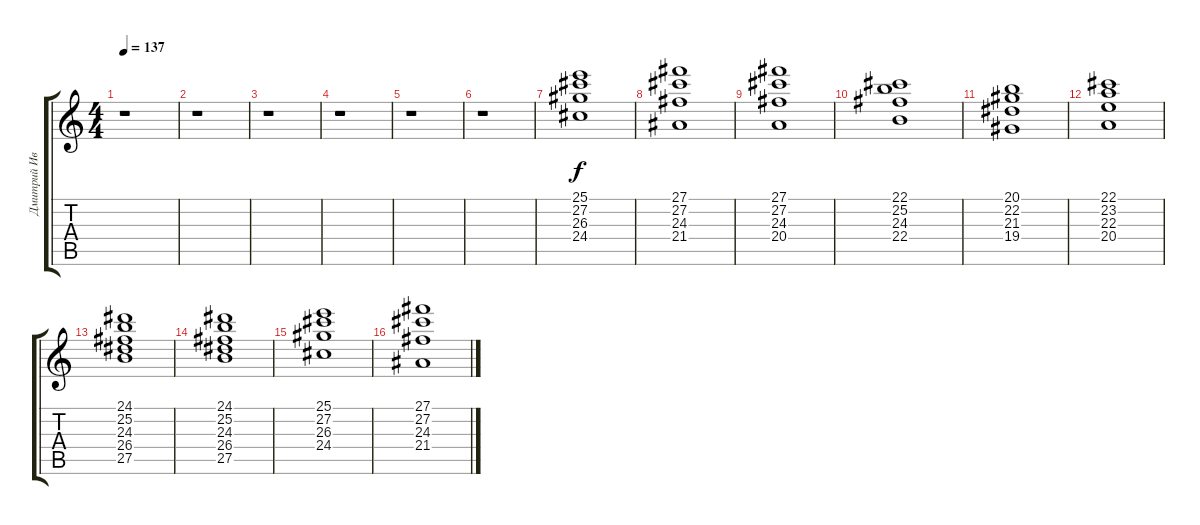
\track ("Дмитрий Иванов" "Дмитрий Ив") {instrument stringensemble1}
\staff {score tabs}
\tuning (Eb4 Bb3 Gb3 Db3 Ab2 Eb2) {hide}
\ts (4 4)
\tempo 137
\clef g2
\ks c
r.1{dy f} |
r.1 |
r.1 |
r.1 |
r.1 |
r.1 |
(25.1 27.2 26.3 24.4).1 |
(27.1 27.2 24.3 21.4).1 |
(27.1 27.2 24.3 20.4).1 |
(22.1 25.2 24.3 22.4).1 |
(20.1 22.2 21.3 19.4).1 |
(22.1 23.2 22.3 20.4).1 |
(24.1 25.2 24.3 26.4 27.5).1 |
(24.1 25.2 24.3 26.4 27.5).1 |
(25.1 27.2 26.3 24.4).1 |
(27.1 27.2 24.3 21.4).1
